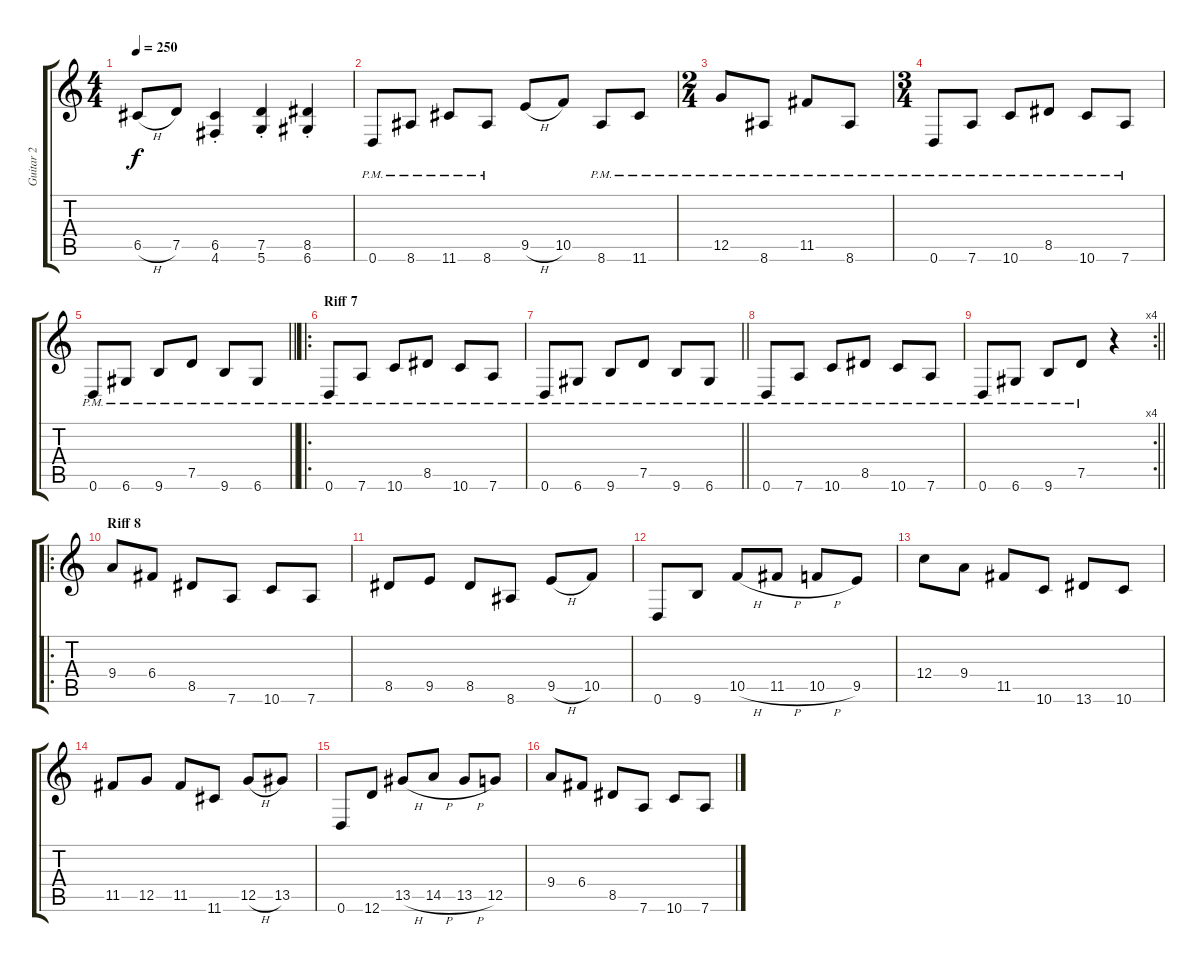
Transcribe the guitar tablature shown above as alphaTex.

\track ("Guitar 2" "Guitar 2") {instrument distortionguitar}
\staff {score tabs}
\tuning (D4 A3 F3 C3 G2 D2) {hide}
\ts (4 4)
\tempo 250
\clef g2
\ks c
6.5{h}.8{dy f} 7.5.8 (6.5{st} 4.6{st}).4 (7.5{st} 5.6{st}).4 (8.5{st} 6.6{st}).4 |
0.6{pm}.8 8.6{pm}.8 11.6{pm}.8 8.6{pm}.8 9.5{h}.8 10.5.8 8.6{pm}.8 11.6{pm}.8 |
\ts (2 4)
12.5{pm}.8 8.6{pm}.8 11.5{pm}.8 8.6{pm}.8 |
\ts (3 4)
0.6{pm}.8 7.6{pm}.8 10.6{pm}.8 8.5{pm}.8 10.6{pm}.8 7.6{pm}.8 |
\barLineRight lightlight
0.6{pm}.8 6.6{pm}.8 9.6{pm}.8 7.5{pm}.8 9.6{pm}.8 6.6{pm}.8 |
\ro
\section ("" "Riff 7")
0.6{pm}.8 7.6{pm}.8 10.6{pm}.8 8.5{pm}.8 10.6{pm}.8 7.6{pm}.8 |
\barLineRight lightlight
0.6{pm}.8 6.6{pm}.8 9.6{pm}.8 7.5{pm}.8 9.6{pm}.8 6.6{pm}.8 |
0.6{pm}.8 7.6{pm}.8 10.6{pm}.8 8.5{pm}.8 10.6{pm}.8 7.6{pm}.8 |
\rc 4
\barLineRight lightlight
0.6{pm}.8 6.6{pm}.8 9.6{pm}.8 7.5{pm}.8 r.4 |
\ro
\section ("" "Riff 8")
9.4.8 6.4.8 8.5.8 7.6.8 10.6.8 7.6.8 |
8.5.8 9.5.8 8.5.8 8.6.8 9.5{h}.8 10.5.8 |
0.6.8 9.6.8 10.5{h}.8 11.5{h}.8 10.5{h}.8 9.5.8 |
12.4.8 9.4.8 11.5.8 10.6.8 13.6.8 10.6.8 |
11.5.8 12.5.8 11.5.8 11.6.8 12.5{h}.8 13.5.8 |
0.6.8 12.6.8 13.5{h}.8 14.5{h}.8 13.5{h}.8 12.5.8 |
9.4.8 6.4.8 8.5.8 7.6.8 10.6.8 7.6.8
